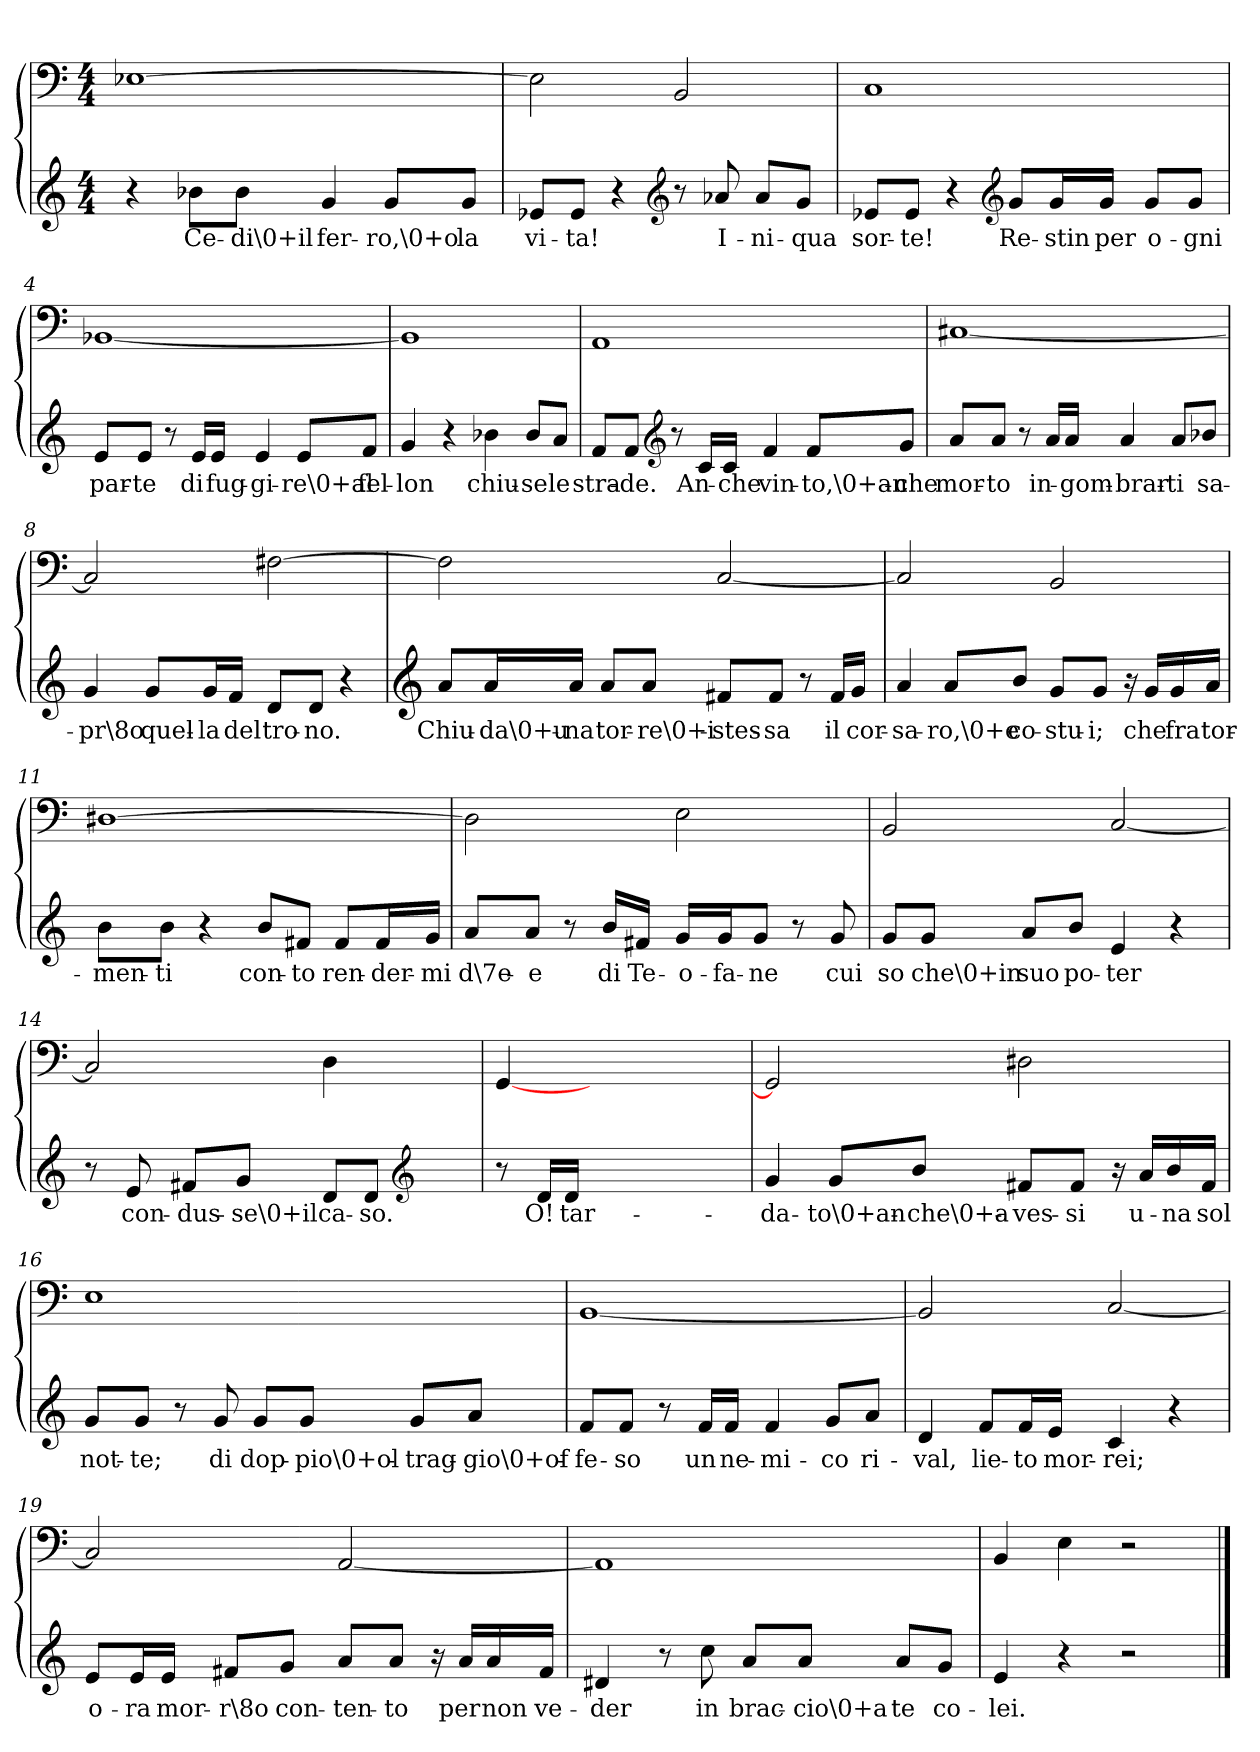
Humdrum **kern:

**kern	**text	**kern
*part1	*part1	*part1
*staff2	*staff2	*staff1
*clefG2	*	*clefF4
*k[]	*	*k[]
*a:	*	*a:
*M4/4	*	*M4/4
=1	=1	=1
4r	.	[1E-X\
8b-X\L	Ce-	.
8b-\J	-di\0+il	.
4g/	fer-	.
8g/L	-ro,\0+o	.
8g/J	la	.
=2	=2	=2
8e-X/L	vi-	2E-\]
8e-/J	-ta!	.
4r	.	.
*clefG2	*	*
8r	.	2BB/
8a-X/	I-	.
8a-/L	-ni-	.
8g/J	-qua	.
=3	=3	=3
8e-X/L	sor-	1C/
8e-/J	-te!	.
4r	.	.
*clefG2	*	*
8g/L	Re-	.
16g/L	-stin	.
16g/JJ	per	.
8g/L	o-	.
8g/J	-gni	.
=4	=4	=4
8e/L	par-	[1BB-X/
8e/J	-te	.
8r	.	.
16e/LL	di	.
16e/JJ	fug-	.
4e/	-gi-	.
8e/L	-re\0+al	.
8f/J	fel-	.
=5	=5	=5
4g/	-lon	1BB-/]
4r	.	.
4b-X\	chiu-	.
8b-/L	-se	.
8a/J	le	.
=6	=6	=6
8f/L	stra-	1AA/
8f/J	-de.	.
*clefG2	*	*
8r	.	.
16c/LL	An-	.
16c/JJ	-che	.
4f/	vin-	.
8f/L	-to,\0+an-	.
8g/J	-che	.
=7	=7	=7
8a/L	mor-	[1C#X/
8a/J	-to	.
8r	.	.
16a/LL	in-	.
16a/JJ	-gom-	.
4a/	-brar-	.
8a/L	-ti	.
8b-X/J	sa-	.
=8	=8	=8
4g/	-pr\8o	2C#/]
8g/L	quel-	.
16g/L	-la	.
16f/JJ	del	.
8d/L	tro-	[2F#X\
8d/J	-no.	.
4r	.	.
=9	=9	=9
*clefG2	*	*
8a/L	Chiu-	2F#\]
16a/L	-da\0+u-	.
16a/JJ	-na	.
8a/L	tor-	.
8a/J	-re\0+i-	.
8f#X/L	-stes-	[2C/
8f#/J	-sa	.
8r	.	.
16f#/LL	il	.
16g/JJ	cor-	.
=10	=10	=10
4a/	-sa-	2C/]
8a/L	-ro,\0+e	.
8b/J	co-	.
8g/L	-stu-	2BB/
8g/J	-i;	.
16r	.	.
16g/LL	che	.
16g/	fra	.
16a/JJ	tor-	.
=11	=11	=11
8b\L	-men-	[1D#X\
8b\J	-ti	.
4r	.	.
8b/L	con-	.
8f#X/J	-to	.
8f#/L	ren-	.
16f#/L	-der-	.
16g/JJ	-mi	.
=12	=12	=12
8a/L	d\7e-	2D#\]
8a/J	-e	.
8r	.	.
16b/LL	di	.
16f#X/JJ	Te-	.
16g/LL	-o-	2E\
16g/J	-fa-	.
8g/J	-ne	.
8r	.	.
8g/	cui	.
=13	=13	=13
8g/L	so	2BB/
8g/J	che\0+in	.
8a/L	suo	.
8b/J	po-	.
4e/	-ter	[2C/
4r	.	.
=14	=14	=14
8r	.	2C/]
8e/	con-	.
8f#X/L	-dus-	.
8g/J	-se\0+il	.
8d/L	ca-	4D\
8d/J	-so.	.
*clefG2	*	*
4ryy	.	4ryy
=	=	=
8r	.	[4GG/
16d/LL	O!	.
16d/JJ	tar-	.
2ryy	.	2ryy
4ryy	.	4ryy
=15	=15	=15
4g/	-da-	2GG/]
8g/L	-to\0+an-	.
8b/J	-che\0+a-	.
8f#X/L	-ves-	2D#X\
8f#/J	-si	.
16r	.	.
16a/LL	u-	.
16b/	-na	.
16f#/JJ	sol	.
=16	=16	=16
8g/L	not-	1E\
8g/J	-te;	.
8r	.	.
8g/	di	.
8g/L	dop-	.
8g/J	-pio\0+ol-	.
8g/L	-trag-	.
8a/J	-gio\0+of-	.
=17	=17	=17
8f/L	-fe-	[1BB/
8f/J	-so	.
8r	.	.
16f/LL	un	.
16f/JJ	ne-	.
4f/	-mi-	.
8g/L	-co	.
8a/J	ri-	.
=18	=18	=18
4d/	-val,	2BB/]
8f/L	lie-	.
16f/L	-to	.
16e/JJ	mor-	.
4c/	-rei;	[2C/
4r	.	.
=19	=19	=19
8e/L	o-	2C/]
16e/L	-ra	.
16e/JJ	mor-	.
8f#X/L	-r\8o	.
8g/J	con-	.
8a/L	-ten-	[2AA/
8a/J	-to	.
16r	.	.
16a/LL	per	.
16a/	non	.
16f#/JJ	ve-	.
=20	=20	=20
4d#X/	-der	1AA/]
8r	.	.
8cc\	in	.
8a/L	brac-	.
8a/J	-cio\0+a	.
8a/L	te	.
8g/J	co-	.
=21	=21	=21
4e/	-lei.	4BB/
4r	.	4E\
2r	.	2r
==	==	==
*-	*-	*-
